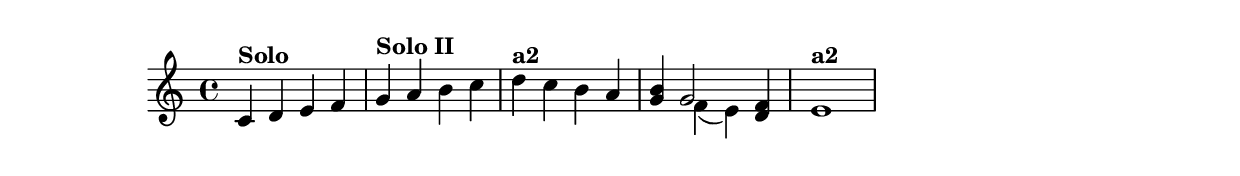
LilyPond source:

\version "2.19.21"

\layout {
  \context {
    \Voice
    \remove "Note_heads_engraver"
    \consists "Completion_heads_engraver"
    \remove "Rest_engraver"
    \consists "Completion_rest_engraver"
  }
}
\midi {
  \context {
    \Score
    midiChannelMapping = #'instrument
  }
}

\header {
texidoc="Partcombined music is preserved"
options="--skip"
}

instrumentOne = \relative {
  c'4 d e f
  R1
  d'4 c b a
  b4 g2 f4
  e1
}

instrumentTwo = \relative {
  R1
  g'4 a b c
  d c b a
  g f( e) d
  e1
}

\score {
<<
  \new Staff = "staff" \partcombine \instrumentOne \instrumentTwo
  >>
  \layout {}
  \midi {}
}
